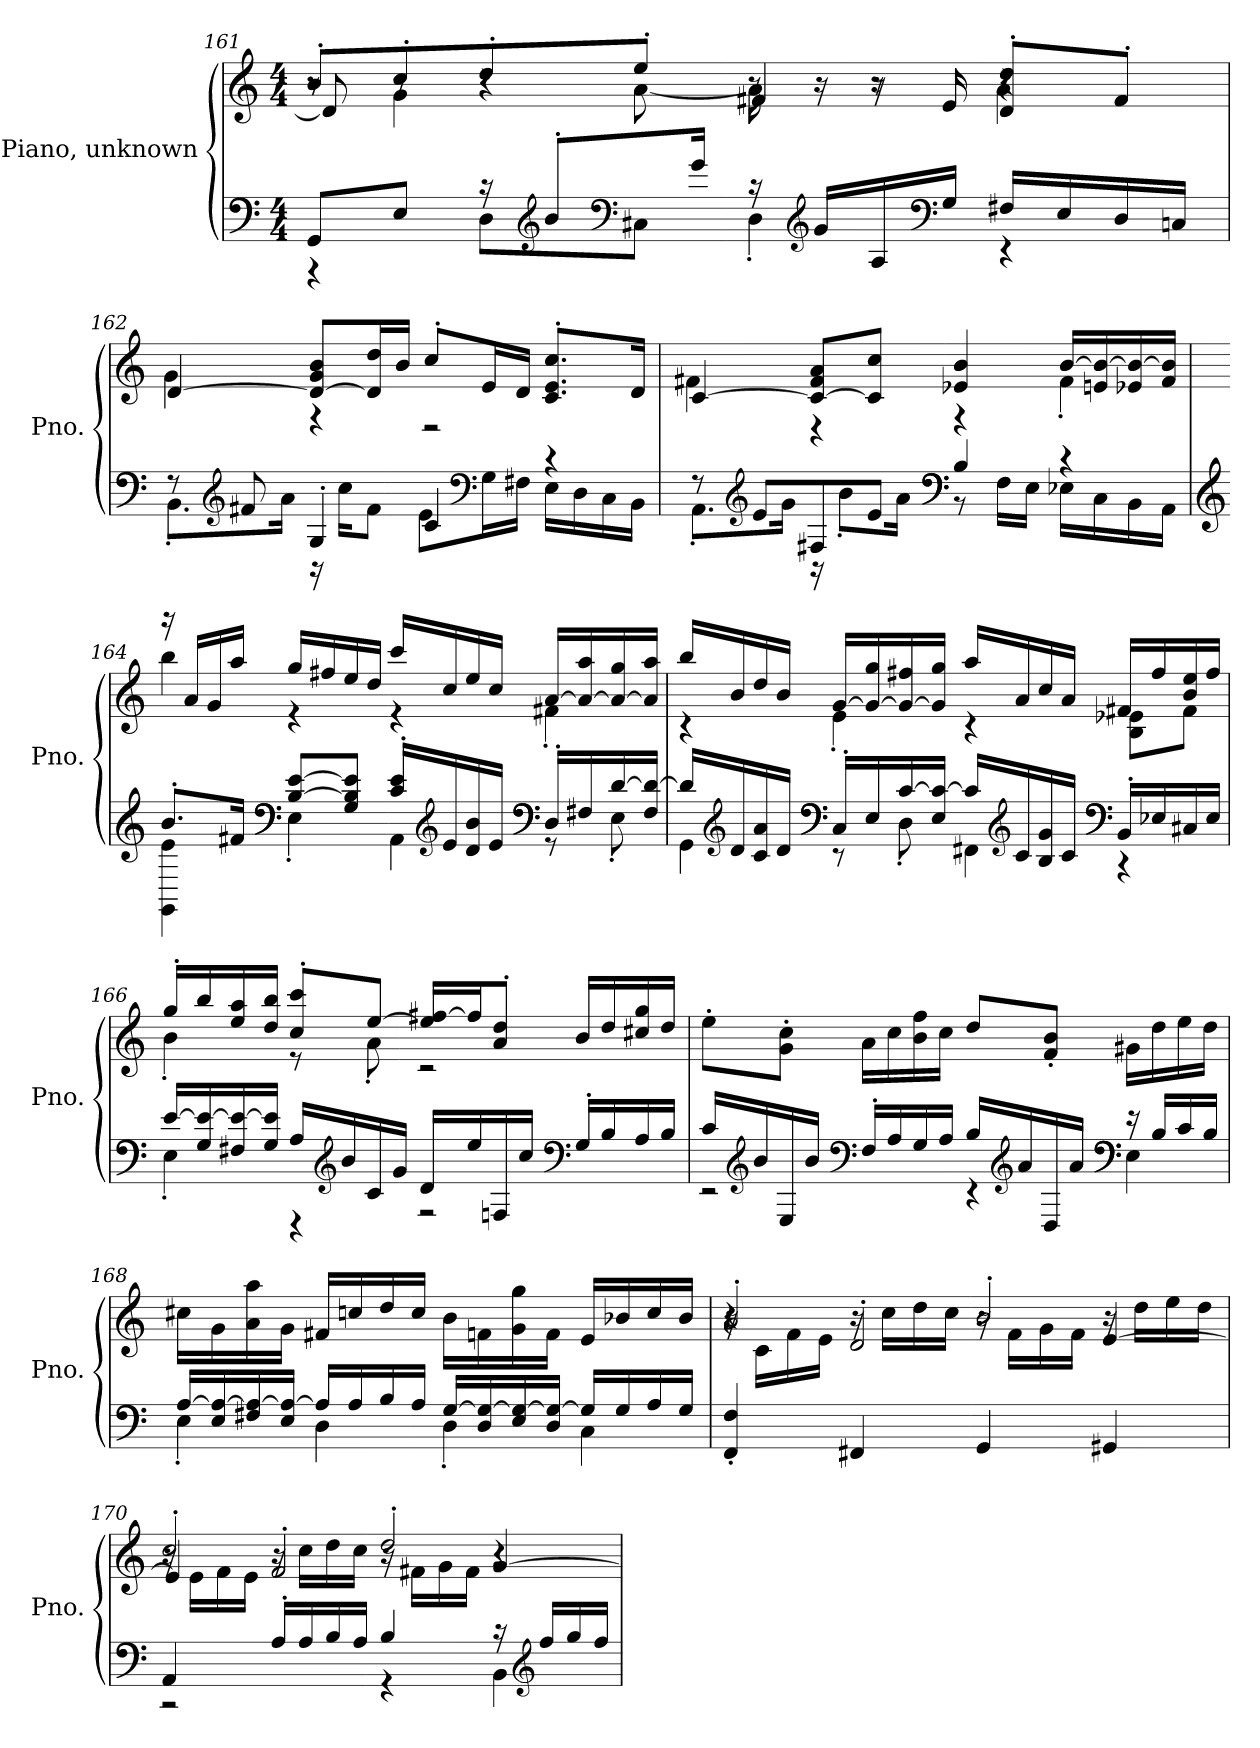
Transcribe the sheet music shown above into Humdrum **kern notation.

**kern	**kern
*part1	*part1
*staff2	*staff1
*I"Piano, unknown	*
*I'Pno.	*
*clefF4	*clefG2
*k[]	*k[]
*M4/4	*M4/4
=161	=161
*^	*^
*	*	*	*^
8GG/L	4r	8b'/L	8r	8d/]
8E/J	.	8cc'/	4g\	8r
16r	8D\L	8dd'/	.	4r
*clefG2	*	*	*	*
8b'/L	.	.	.	.
*clefF4	*	*	*	*
.	8C#X\J	8ee'/J	[8a\	.
16g/Jk	.	.	.	.
16r	4D'\	8r	16a\]	4f#X/
*clefG2	*	*	*	*
16g/LL	.	.	16r	.
16A/	.	16r	8r	.
*clefF4	*	*	*	*
16G/JJ	.	16e/	.	.
16F#X/LL	4r	8d/' 8dd/'L	4a\	4r
16E/	.	.	.	.
16D/	.	8f#'/J	.	.
16Cn/JJ	.	.	.	.
*	*	*	*v	*v
!!LO:LB:g=z
=162	=162	=162	=162
8r	8.BB'\L	[4d/	4g\
*clefG2	*	*	*
8f#X/	.	.	.
.	16a\Jk	.	.
4G'/	16r	8d/_ 8g/ 8b/L	4r
.	16cc\KL	.	.
.	8f#\J	16d/] 16dd/L	.
.	.	16b/JJ	.
4c/	8e\L	8cc'/L	2r
*clefF4	*	*	*
.	16G\L	16e/L	.
.	16F#X\JJ	16d/JJ	.
4r	16E\LL	8.c/' 8.e/' 8.cc/'L	.
.	16D\	.	.
.	16C\	.	.
.	16BB\JJ	16d/Jk	.
=163	=163	=163	=163
8r	8.AA'\L	[4c/	4f#X\
*clefG2	*	*	*
8e/L	.	.	.
.	16g\Jk	.	.
8F#X/	16r	8c/_ 8f#/ 8a/L	4r
.	8b'\L	.	.
8e/J	.	8c/] 8cc/J	.
.	16a\Jk	.	.
*clefF4	*	*	*
4B/	8r	4e-X/ 4b/	4r
.	16F#\LL	.	.
.	16E\JJ	.	.
4r	16E-X\LL	[16b/LL	4f#'\
.	16C\	16en/ 16b/_	.
.	16BB\	16e-X/ 16b/_	.
.	16AA\JJ	16f#/ 16b/]JJ	.
!!LO:LB:g=z	!!
=164	=164	=164	=164
*clefG2	*	*	*
8.b'/L	4GG\ 4e\	16r	4bb\
.	.	16a/LL	.
.	.	16g/	.
16f#X/Jk	.	16aa/JJ	.
*clefF4	*	*	*
[8B/ [8e/L	4E'\	16gg/LL	4r
.	.	16ff#X/	.
8G/ 8B/] 8e/]J	.	16ee/	.
.	.	16dd/JJ	.
16c/' 16e/'LL	4AA\	16ccc/LL	4r
*clefG2	*	*	*
16e/	.	16cc/	.
16d/ 16b/	.	16ee/	.
16e/JJ	.	16cc/JJ	.
*clefF4	*	*	*
16D'/LL	8r	[16a/LL	4f#X'\
16F#X/	.	16a/_ 16aa/	.
[16d/	8E'\	16a/_ 16gg/	.
16F#/ 16d/_JJ	.	16a/] 16aa/JJ	.
!!LO:LB:g=z	!!
=165	=165	=165	=165
16d/LL]	4GG\	16bb/LL	4r
*clefG2	*	*	*
16d/	.	16b/	.
16c/ 16a/	.	16dd/	.
16d/JJ	.	16b/JJ	.
*clefF4	*	*	*
16C'/LL	8r	[16g/LL	4e'\
16E/	.	16g/_ 16gg/	.
[16c/	8D'\	16g/_ 16ff#X/	.
16E/ 16c/_JJ	.	16g/] 16gg/JJ	.
16c/LL]	4FF#X\	16aa/LL	4r
*clefG2	*	*	*
16c/	.	16a/	.
16B/ 16g/	.	16cc/	.
16c/JJ	.	16a/JJ	.
*clefF4	*	*	*
16BB'/LL	4r	16f#X/LL	8B\ 8e-X\L
16E-X/	.	16ff#/	.
16C#X/	.	16b/ 16ee/	8f#\J
16E-/JJ	.	16ff#/JJ	.
!!LO:LB:g=z	!!
=166	=166	=166	=166
[16e/LL	4E'\	16gg'/LL	4b'\
16G/ 16e/_	.	16bb/	.
16F#X/ 16e/_	.	16ee/ 16aa/	.
16G/ 16e/]JJ	.	16dd/ 16bb/JJ	.
16A/LL	4r	8cc/' 8ccc/'L	8r
*clefG2	*	*	*
16b/	.	.	.
16c/	.	[8ee/J	8a'\
16g/JJ	.	.	.
16d/LL	2r	16ee/] [16ff#X/LL	2r
16ee/	.	16ff#/J]	.
16Fn/	.	8a/' 8dd/'J	.
16cc/JJ	.	.	.
*clefF4	*	*	*
16G'/LL	.	16b/LL	.
16B/	.	16dd/	.
16A/	.	16cc#X/ 16gg/	.
16B/JJ	.	16dd/JJ	.
*	*	*v	*v
!!LO:PB:g=z
=167	=167	=167
16c/LL	2r	8ee'\L
*clefG2	*	*
16b/	.	.
16E/	.	8g\' 8cc\'J
16b/JJ	.	.
*clefF4	*	*
16F'/LL	.	16a\LL
16A/	.	16cc\
16G/	.	16b\ 16ff\
16A/JJ	.	16cc\JJ
16B/LL	4r	8dd/L
*clefG2	*	*
16a/	.	.
16D/	.	8f/' 8b/'J
16a/JJ	.	.
*clefF4	*	*
16r	4E\	16g#X\LL
16B/LL	.	16dd\
16c/	.	16ee\
16B/JJ	.	16dd\JJ
=168	=168	=168
[16A/LL	4E'\	16cc#X\LL
16E/ 16A/_	.	16g\
16F#X/ 16A/_	.	16a\ 16aa\
16E/ 16A/_JJ	.	16g\JJ
16A/LL]	4D\	16f#X/LL
16A/	.	16ccn/
16B/	.	16dd/
16A/JJ	.	16cc/JJ
[16G/LL	4D'\	16b\LL
16D/ 16G/_	.	16fn\
16E/ 16G/_	.	16g\ 16gg\
16D/ 16G/_JJ	.	16f\JJ
16G/LL]	4C\	16e/LL
16G/	.	16b-X/
16A/	.	16cc/
16G/JJ	.	16b-/JJ
*v	*v	*
!!LO:LB:g=z
=169	=169
*	*^
*	*	*^
4FF/' 4F/'	2a'/	16r	4r
.	.	16c\LL	.
.	.	16f\	.
.	.	16e\JJ	.
4FF#X/	.	16r	2d'/
.	.	16cc\LL	.
.	.	16dd\	.
.	.	16cc\JJ	.
4GG/	2b'/	16r	.
.	.	16f\LL	.
.	.	16g\	.
.	.	16f\JJ	.
4GG#X/	.	16r	[4e/
.	.	16dd\LL	.
.	.	16ee\	.
.	.	16dd\JJ	.
=170	=170	=170	=170
*^	*	*	*
4AA/	2r	2cc'/	16r	4e/]
.	.	.	16e\LL	.
.	.	.	16f\	.
.	.	.	16e\JJ	.
16A'/LL	.	.	16r	2f'/
16A/	.	.	16cc\LL	.
16B/	.	.	16dd\	.
16A/JJ	.	.	16cc\JJ	.
4B/	4r	2dd'/	16r	.
.	.	.	16f#X\LL	.
.	.	.	16g\	.
.	.	.	16f#\JJ	.
16r	4BB\	.	4r	[4g/
*clefG2	*	*	*	*
16ff/LL	.	.	.	.
16gg/	.	.	.	.
16ff/JJ	.	.	.	.
*v	*v	*	*	*
*	*v	*v	*v
=	=
*-	*-
